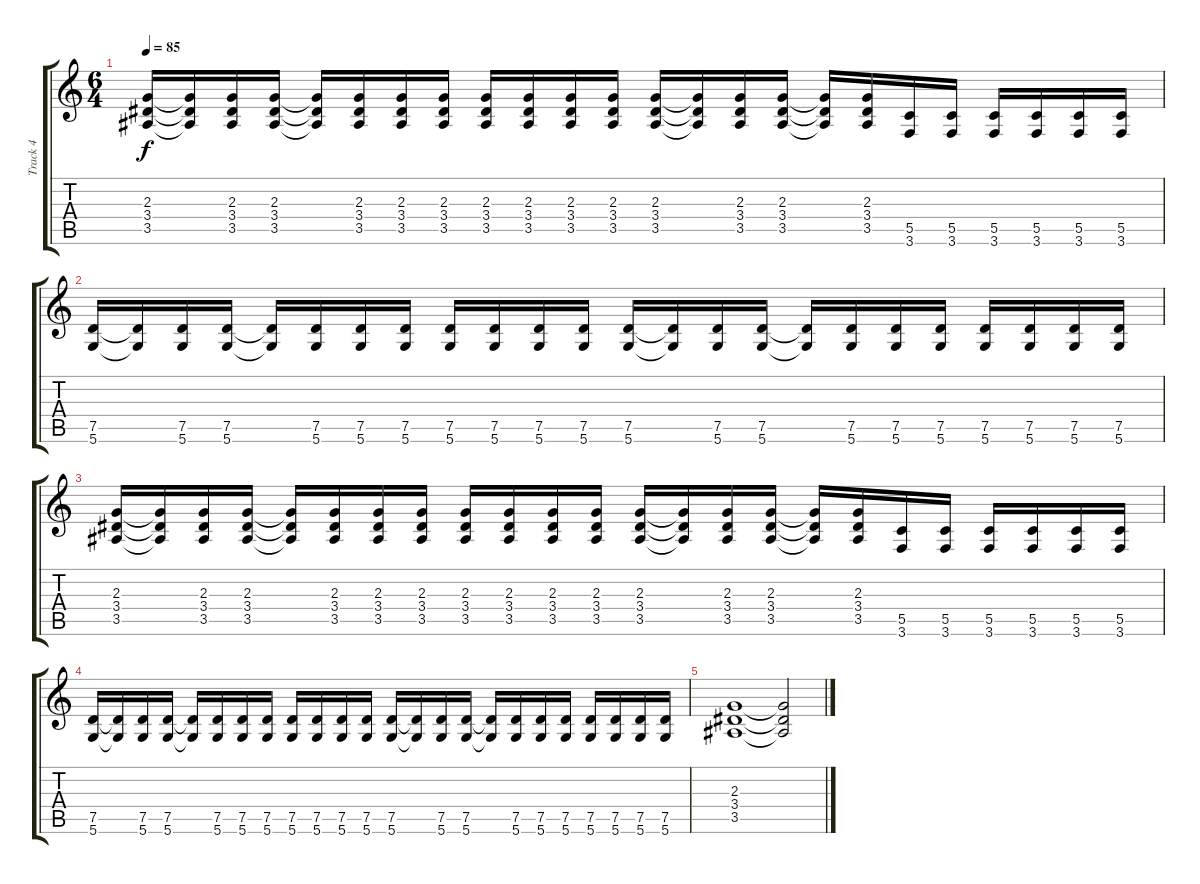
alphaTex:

\track ("Track 4" "Track 4") {instrument distortionguitar}
\staff {score tabs}
\tuning (D4 A3 F3 C3 G2 D2) {hide}
\ts (6 4)
\tempo 85
\clef g2
\ks c
(2.3 3.4 3.5).16{dy f} (2.3{t} 3.4{t} 3.5{t}).16 (2.3 3.4 3.5).16 (2.3 3.4 3.5).16 (2.3{t} 3.4{t} 3.5{t}).16 (2.3 3.4 3.5).16 (2.3 3.4 3.5).16 (2.3 3.4 3.5).16 (2.3 3.4 3.5).16 (2.3 3.4 3.5).16 (2.3 3.4 3.5).16 (2.3 3.4 3.5).16 (2.3 3.4 3.5).16 (2.3{t} 3.4{t} 3.5{t}).16 (2.3 3.4 3.5).16 (2.3 3.4 3.5).16 (2.3{t} 3.4{t} 3.5{t}).16 (2.3 3.4 3.5).16 (5.5 3.6).16 (5.5 3.6).16 (5.5 3.6).16 (5.5 3.6).16 (5.5 3.6).16 (5.5 3.6).16 |
(7.5 5.6).16 (7.5{t} 5.6{t}).16 (7.5 5.6).16 (7.5 5.6).16 (7.5{t} 5.6{t}).16 (7.5 5.6).16 (7.5 5.6).16 (7.5 5.6).16 (7.5 5.6).16 (7.5 5.6).16 (7.5 5.6).16 (7.5 5.6).16 (7.5 5.6).16 (7.5{t} 5.6{t}).16 (7.5 5.6).16 (7.5 5.6).16 (7.5{t} 5.6{t}).16 (7.5 5.6).16 (7.5 5.6).16 (7.5 5.6).16 (7.5 5.6).16 (7.5 5.6).16 (7.5 5.6).16 (7.5 5.6).16 |
(2.3 3.4 3.5).16 (2.3{t} 3.4{t} 3.5{t}).16 (2.3 3.4 3.5).16 (2.3 3.4 3.5).16 (2.3{t} 3.4{t} 3.5{t}).16 (2.3 3.4 3.5).16 (2.3 3.4 3.5).16 (2.3 3.4 3.5).16 (2.3 3.4 3.5).16 (2.3 3.4 3.5).16 (2.3 3.4 3.5).16 (2.3 3.4 3.5).16 (2.3 3.4 3.5).16 (2.3{t} 3.4{t} 3.5{t}).16 (2.3 3.4 3.5).16 (2.3 3.4 3.5).16 (2.3{t} 3.4{t} 3.5{t}).16 (2.3 3.4 3.5).16 (5.5 3.6).16 (5.5 3.6).16 (5.5 3.6).16 (5.5 3.6).16 (5.5 3.6).16 (5.5 3.6).16 |
(7.5 5.6).16 (7.5{t} 5.6{t}).16 (7.5 5.6).16 (7.5 5.6).16 (7.5{t} 5.6{t}).16 (7.5 5.6).16 (7.5 5.6).16 (7.5 5.6).16 (7.5 5.6).16 (7.5 5.6).16 (7.5 5.6).16 (7.5 5.6).16 (7.5 5.6).16 (7.5{t} 5.6{t}).16 (7.5 5.6).16 (7.5 5.6).16 (7.5{t} 5.6{t}).16 (7.5 5.6).16 (7.5 5.6).16 (7.5 5.6).16 (7.5 5.6).16 (7.5 5.6).16 (7.5 5.6).16 (7.5 5.6).16 |
(2.3 3.4 3.5).1 (2.3{t} 3.4{t} 3.5{t}).2
